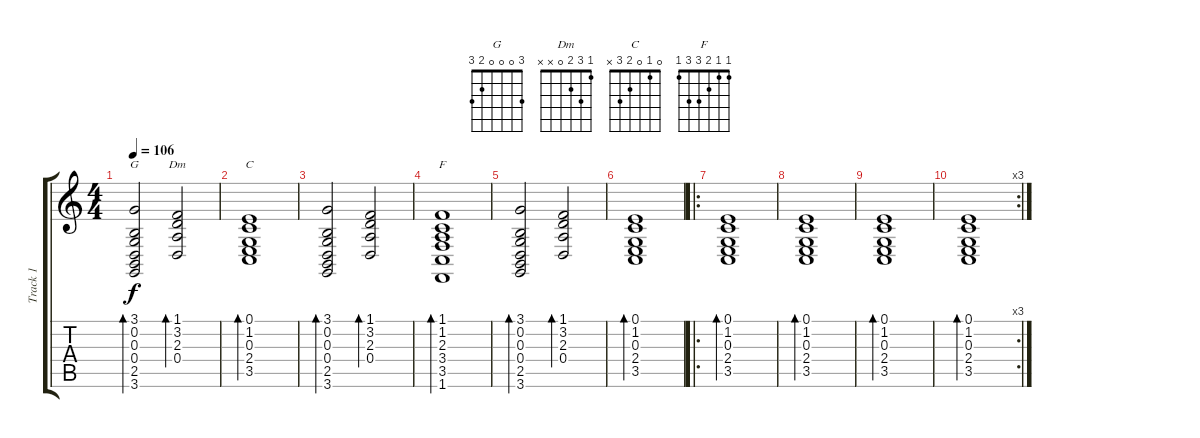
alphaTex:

\track ("Track 1" "Track 1") {instrument orchestralharp}
\staff {score tabs}
\tuning (E4 B3 G3 D3 A2 E2) {hide}
\chord ("G" 3 0 0 0 2 3)
\chord ("Dm" 1 3 2 0 x x)
\chord ("C" 0 1 0 2 3 x)
\chord ("F" 1 1 2 3 3 1)
\ts (4 4)
\tempo 106
\clef g2
\ks c
(3.1 0.2 0.3 0.4 2.5 3.6).2{bd 120 ch "G" dy f} (1.1 3.2 2.3 0.4).2{bd 120 ch "Dm"} |
(0.1 1.2 0.3 2.4 3.5).1{bd 120 ch "C"} |
(3.1 0.2 0.3 0.4 2.5 3.6).2{bd 120} (1.1 3.2 2.3 0.4).2{bd 120} |
(1.1 1.2 2.3 3.4 3.5 1.6).1{bd 120 ch "F"} |
(3.1 0.2 0.3 0.4 2.5 3.6).2{bd 120} (1.1 3.2 2.3 0.4).2{bd 120} |
(0.1 1.2 0.3 2.4 3.5).1{bd 120} |
\ro
(0.1 1.2 0.3 2.4 3.5).1{bd 120} |
(0.1 1.2 0.3 2.4 3.5).1{bd 120} |
(0.1 1.2 0.3 2.4 3.5).1{bd 120} |
\rc 3
(0.1 1.2 0.3 2.4 3.5).1{bd 120}
